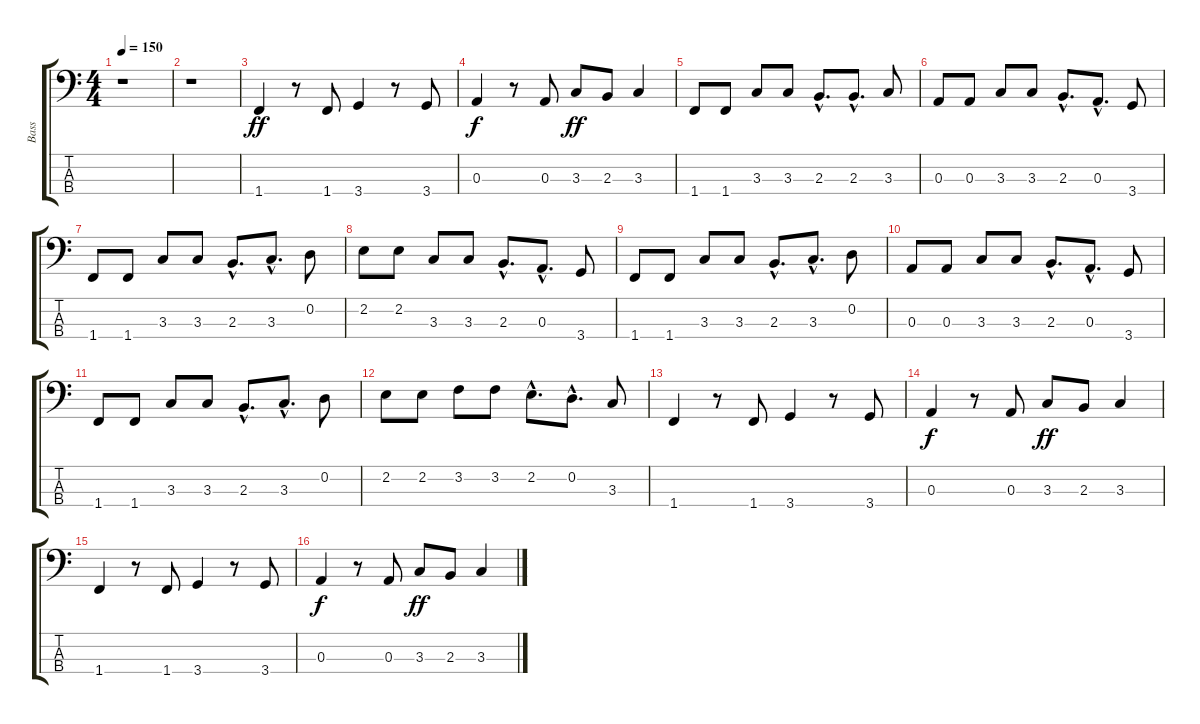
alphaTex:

\track ("Bass" "Bass") {instrument electricbasspick}
\staff {score tabs}
\tuning (G2 D2 A1 E1) {hide}
\ts (4 4)
\tempo 150
\clef f4
\ks c
r.1{dy ff instrument electricbasspick} |
r.1 |
1.4.4 r.8 1.4.8 3.4.4 r.8 3.4.8 |
0.3.4{dy f} r.8 0.3.8 3.3.8{dy ff} 2.3.8 3.3.4 |
1.4.8 1.4.8 3.3.8 3.3.8 2.3{hac}.8{d} 2.3{hac}.8{d} 3.3.8 |
0.3.8 0.3.8 3.3.8 3.3.8 2.3{hac}.8{d} 0.3{hac}.8{d} 3.4.8 |
1.4.8 1.4.8 3.3.8 3.3.8 2.3{hac}.8{d} 3.3{hac}.8{d} 0.2.8 |
2.2.8 2.2.8 3.3.8 3.3.8 2.3{hac}.8{d} 0.3{hac}.8{d} 3.4.8 |
1.4.8 1.4.8 3.3.8 3.3.8 2.3{hac}.8{d} 3.3{hac}.8{d} 0.2.8 |
0.3.8 0.3.8 3.3.8 3.3.8 2.3{hac}.8{d} 0.3{hac}.8{d} 3.4.8 |
1.4.8 1.4.8 3.3.8 3.3.8 2.3{hac}.8{d} 3.3{hac}.8{d} 0.2.8 |
2.2.8 2.2.8 3.2.8 3.2.8 2.2{hac}.8{d} 0.2{hac}.8{d} 3.3.8 |
1.4.4 r.8 1.4.8 3.4.4 r.8 3.4.8 |
0.3.4{dy f} r.8 0.3.8 3.3.8{dy ff} 2.3.8 3.3.4 |
1.4.4 r.8 1.4.8 3.4.4 r.8 3.4.8 |
0.3.4{dy f} r.8 0.3.8 3.3.8{dy ff} 2.3.8 3.3.4
